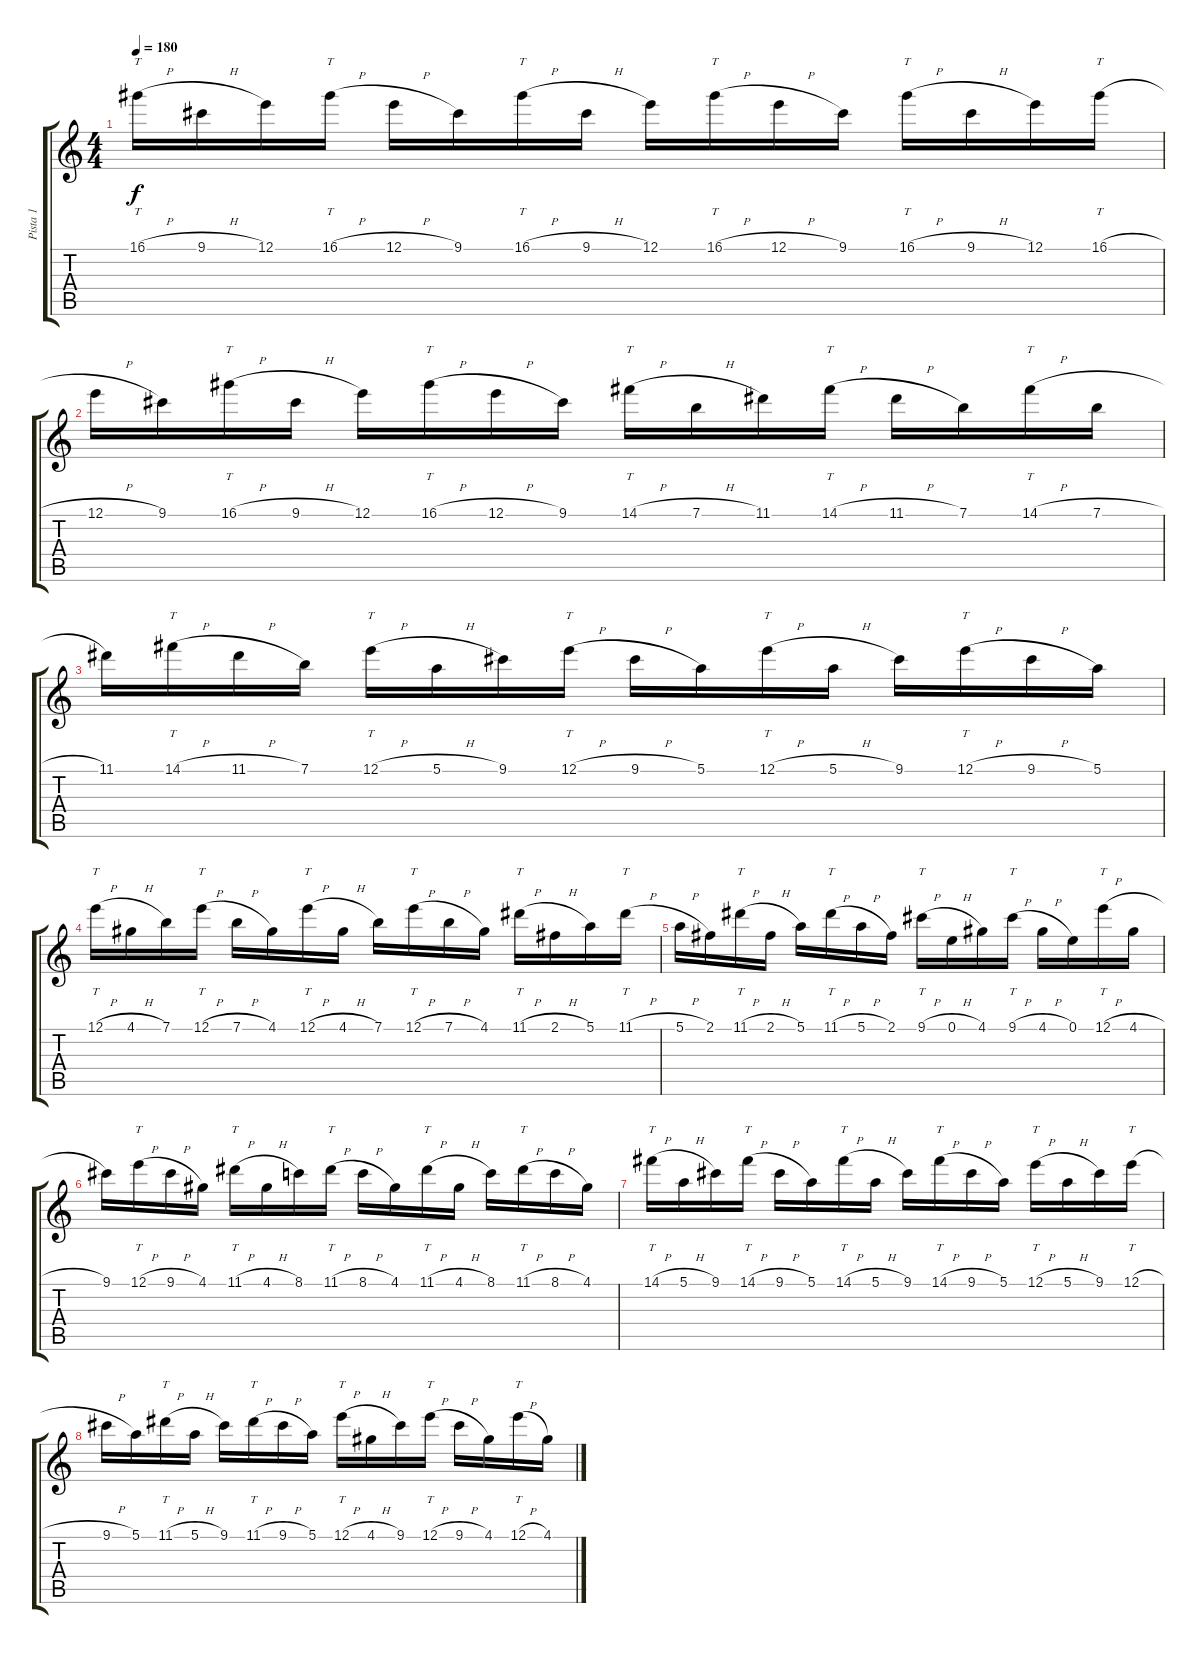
\track ("Pista 1" "Pista 1") {instrument distortionguitar}
\staff {score tabs}
\tuning (E4 B3 G3 D3 A2 E2) {hide}
\ts (4 4)
\tempo 180
\clef g2
\ks c
16.1{h}.16{tt dy f instrument distortionguitar} 9.1{h}.16 12.1.16 16.1{h}.16{tt} 12.1{h}.16 9.1.16 16.1{h}.16{tt} 9.1{h}.16 12.1.16 16.1{h}.16{tt} 12.1{h}.16 9.1.16 16.1{h}.16{tt} 9.1{h}.16 12.1.16 16.1{h}.16{tt} |
12.1{h}.16 9.1.16 16.1{h}.16{tt} 9.1{h}.16 12.1.16 16.1{h}.16{tt} 12.1{h}.16 9.1.16 14.1{h}.16{tt} 7.1{h}.16 11.1.16 14.1{h}.16{tt} 11.1{h}.16 7.1.16 14.1{h}.16{tt} 7.1{h}.16 |
11.1.16 14.1{h}.16{tt} 11.1{h}.16 7.1.16 12.1{h}.16{tt} 5.1{h}.16 9.1.16 12.1{h}.16{tt} 9.1{h}.16 5.1.16 12.1{h}.16{tt} 5.1{h}.16 9.1.16 12.1{h}.16{tt} 9.1{h}.16 5.1.16 |
12.1{h}.16{tt} 4.1{h}.16 7.1.16 12.1{h}.16{tt} 7.1{h}.16 4.1.16 12.1{h}.16{tt} 4.1{h}.16 7.1.16 12.1{h}.16{tt} 7.1{h}.16 4.1.16 11.1{h}.16{tt} 2.1{h}.16 5.1.16 11.1{h}.16{tt} |
5.1{h}.16 2.1.16 11.1{h}.16{tt} 2.1{h}.16 5.1.16 11.1{h}.16{tt} 5.1{h}.16 2.1.16 9.1{h}.16{tt} 0.1{h}.16 4.1.16 9.1{h}.16{tt} 4.1{h}.16 0.1.16 12.1{h}.16{tt} 4.1{h}.16 |
9.1.16 12.1{h}.16{tt} 9.1{h}.16 4.1.16 11.1{h}.16{tt} 4.1{h}.16 8.1.16 11.1{h}.16{tt} 8.1{h}.16 4.1.16 11.1{h}.16{tt} 4.1{h}.16 8.1.16 11.1{h}.16{tt} 8.1{h}.16 4.1.16 |
14.1{h}.16{tt} 5.1{h}.16 9.1.16 14.1{h}.16{tt} 9.1{h}.16 5.1.16 14.1{h}.16{tt} 5.1{h}.16 9.1.16 14.1{h}.16{tt} 9.1{h}.16 5.1.16 12.1{h}.16{tt} 5.1{h}.16 9.1.16 12.1{h}.16{tt} |
9.1{h}.16 5.1.16 11.1{h}.16{tt} 5.1{h}.16 9.1.16 11.1{h}.16{tt} 9.1{h}.16 5.1.16 12.1{h}.16{tt} 4.1{h}.16 9.1.16 12.1{h}.16{tt} 9.1{h}.16 4.1.16 12.1{h}.16{tt} 4.1{h}.16
